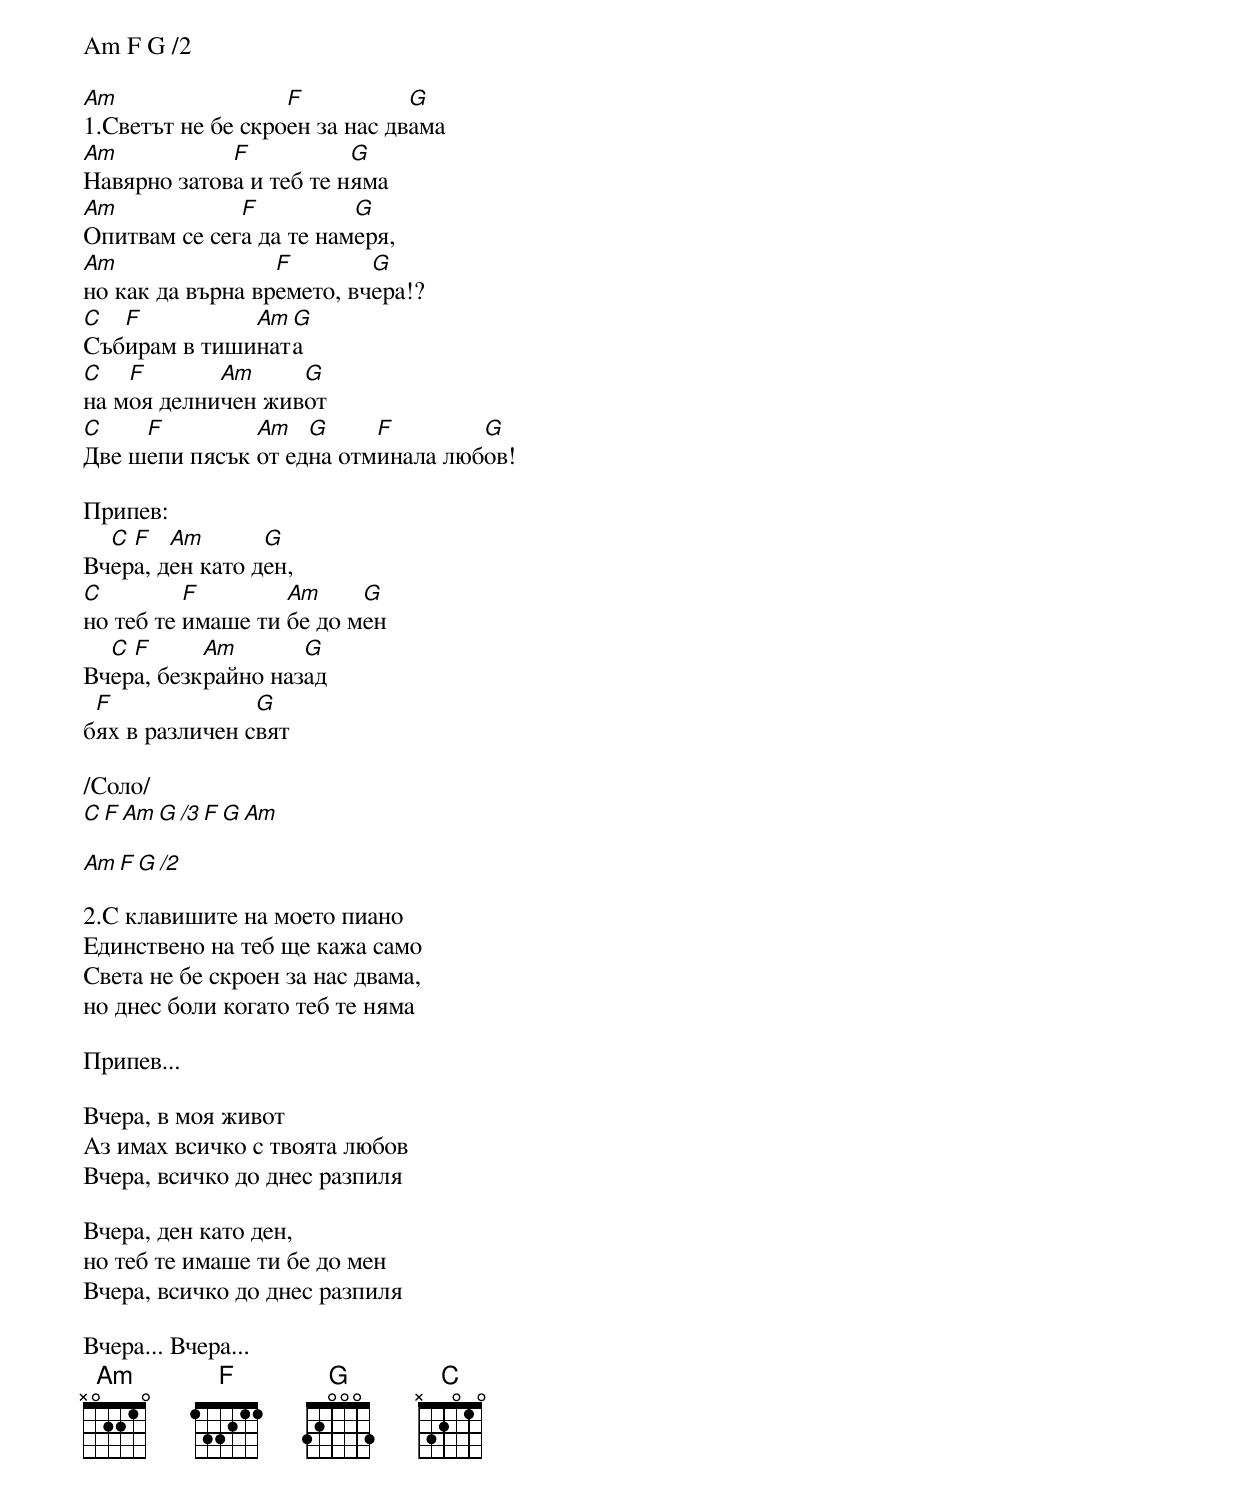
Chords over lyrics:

Am F G /2

Am                 F           G
1.Светът не бе скроен за нас двама
Am           F           G
Hавярно затова и теб те няма
Am            F          G
Oпитвам се сега да те намеря,
Am                F        G
но как да върна времето, вчера!?
C  F          Am G
Събирам в тишината
C   F       Am     G
на моя делничен живот
C    F         Am   G     F        G
Две шепи пясък от една отминала любов!

Припев:
  C F   Am       G
Вчера, ден като ден,
C         F        Am     G
но теб те имаше ти бе до мен
  C F      Am       G
Вчера, безкрайно назад
 F              G
бях в различен свят

/Соло/
C F Am G /3 F G Am

Am F G /2

2.С клавишите на моето пиано
Единствено на теб ще кажа само
Света не бе скроен за нас двама,
но днес боли когато теб те няма

Припев...

Вчера, в моя живот
Аз имах всичко с твоята любов
Вчера, всичко до днес разпиля

Вчера, ден като ден,
но теб те имаше ти бе до мен
Вчера, всичко до днес разпиля

Вчера... Вчера...
